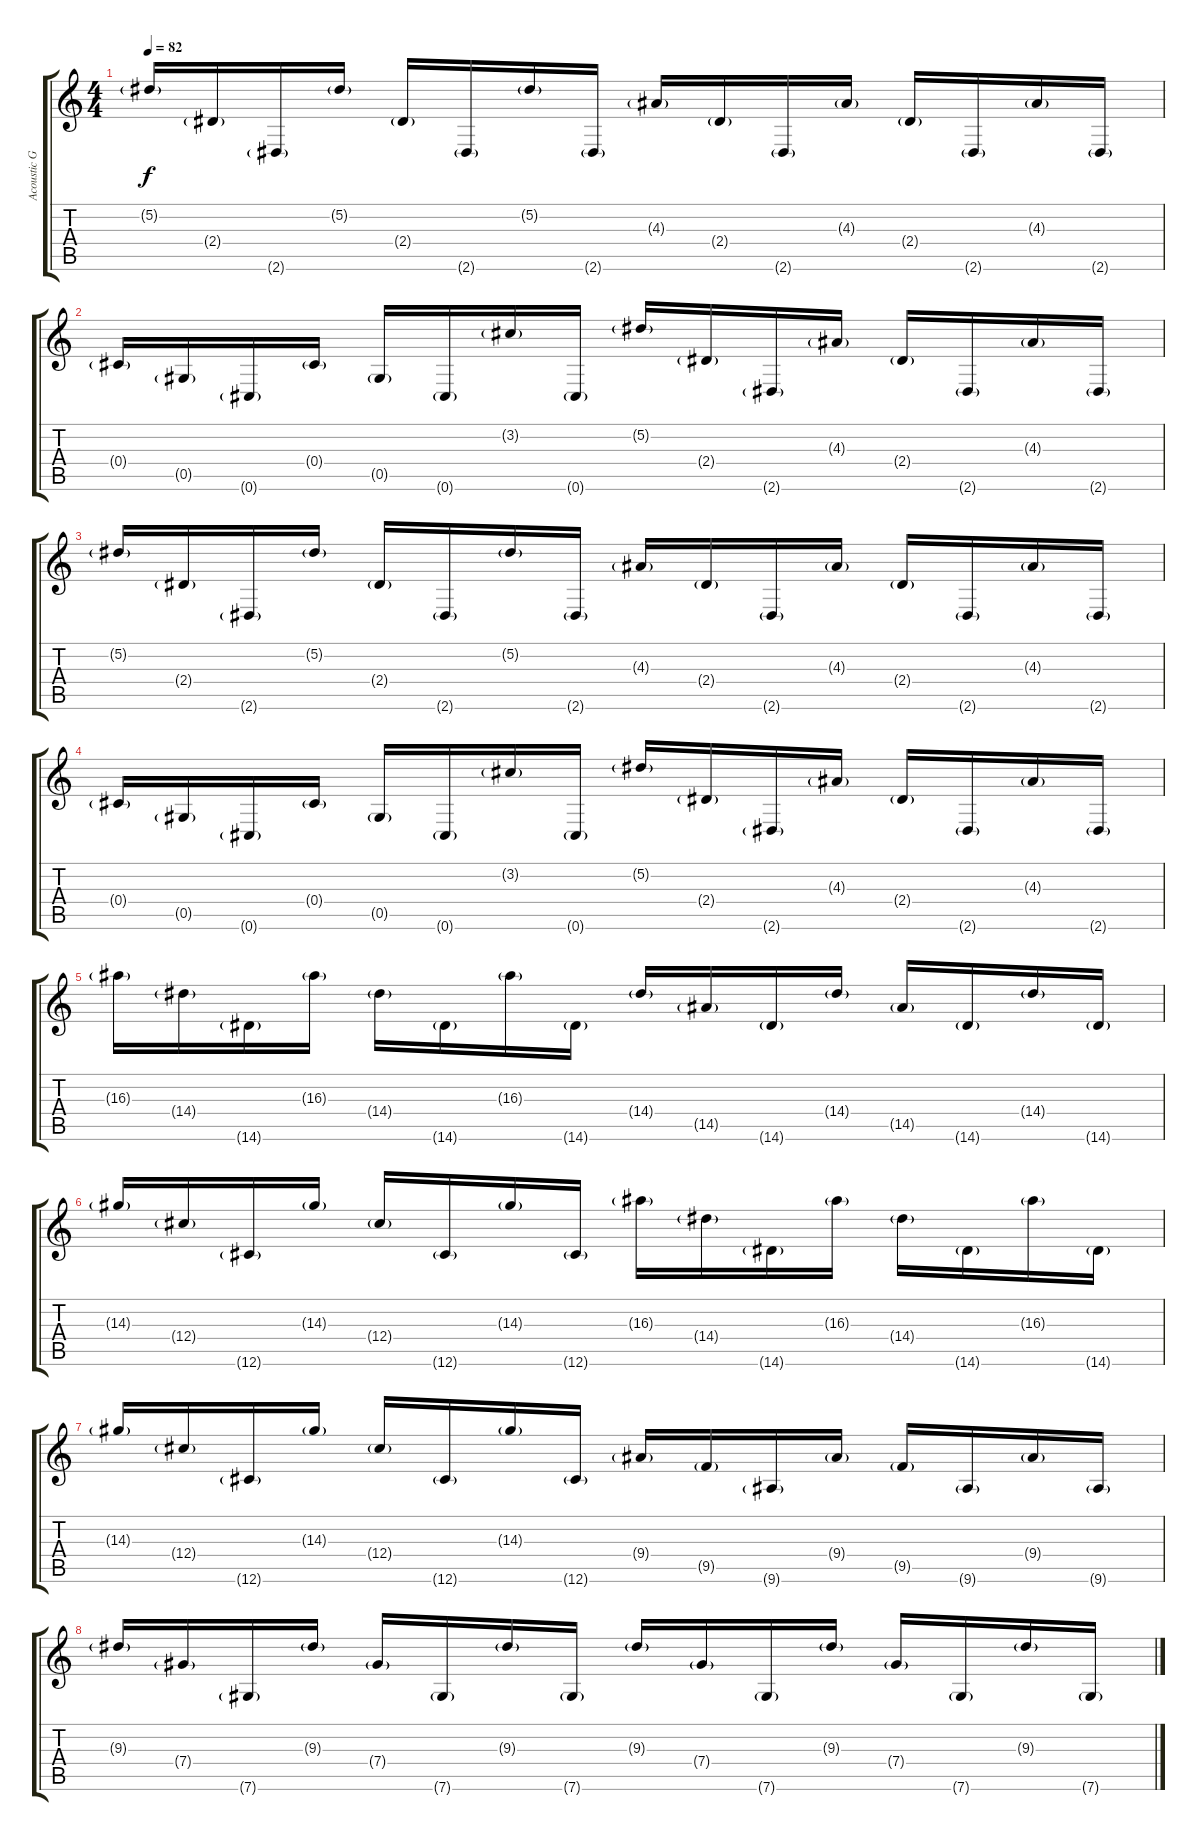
\track ("Acoustic Guitar 2" "Acoustic G") {instrument acousticguitarsteel}
\staff {score tabs}
\tuning (Eb4 Bb3 Gb3 Db3 Ab2 Db2) {hide}
\ts (4 4)
\tempo 82
\clef g2
\ks c
5.2{g}.16{dy f} 2.4{g}.16 2.6{g}.16 5.2{g}.16 2.4{g}.16 2.6{g}.16 5.2{g}.16 2.6{g}.16 4.3{g}.16 2.4{g}.16 2.6{g}.16 4.3{g}.16 2.4{g}.16 2.6{g}.16 4.3{g}.16 2.6{g}.16 |
0.4{g}.16 0.5{g}.16 0.6{g}.16 0.4{g}.16 0.5{g}.16 0.6{g}.16 3.2{g}.16 0.6{g}.16 5.2{g}.16 2.4{g}.16 2.6{g}.16 4.3{g}.16 2.4{g}.16 2.6{g}.16 4.3{g}.16 2.6{g}.16 |
5.2{g}.16 2.4{g}.16 2.6{g}.16 5.2{g}.16 2.4{g}.16 2.6{g}.16 5.2{g}.16 2.6{g}.16 4.3{g}.16 2.4{g}.16 2.6{g}.16 4.3{g}.16 2.4{g}.16 2.6{g}.16 4.3{g}.16 2.6{g}.16 |
0.4{g}.16 0.5{g}.16 0.6{g}.16 0.4{g}.16 0.5{g}.16 0.6{g}.16 3.2{g}.16 0.6{g}.16 5.2{g}.16 2.4{g}.16 2.6{g}.16 4.3{g}.16 2.4{g}.16 2.6{g}.16 4.3{g}.16 2.6{g}.16 |
16.3{g}.16 14.4{g}.16 14.6{g}.16 16.3{g}.16 14.4{g}.16 14.6{g}.16 16.3{g}.16 14.6{g}.16 14.4{g}.16 14.5{g}.16 14.6{g}.16 14.4{g}.16 14.5{g}.16 14.6{g}.16 14.4{g}.16 14.6{g}.16 |
14.3{g}.16 12.4{g}.16 12.6{g}.16 14.3{g}.16 12.4{g}.16 12.6{g}.16 14.3{g}.16 12.6{g}.16 16.3{g}.16 14.4{g}.16 14.6{g}.16 16.3{g}.16 14.4{g}.16 14.6{g}.16 16.3{g}.16 14.6{g}.16 |
14.3{g}.16 12.4{g}.16 12.6{g}.16 14.3{g}.16 12.4{g}.16 12.6{g}.16 14.3{g}.16 12.6{g}.16 9.4{g}.16 9.5{g}.16 9.6{g}.16 9.4{g}.16 9.5{g}.16 9.6{g}.16 9.4{g}.16 9.6{g}.16 |
9.3{g}.16 7.4{g}.16 7.6{g}.16 9.3{g}.16 7.4{g}.16 7.6{g}.16 9.3{g}.16 7.6{g}.16 9.3{g}.16 7.4{g}.16 7.6{g}.16 9.3{g}.16 7.4{g}.16 7.6{g}.16 9.3{g}.16 7.6{g}.16
